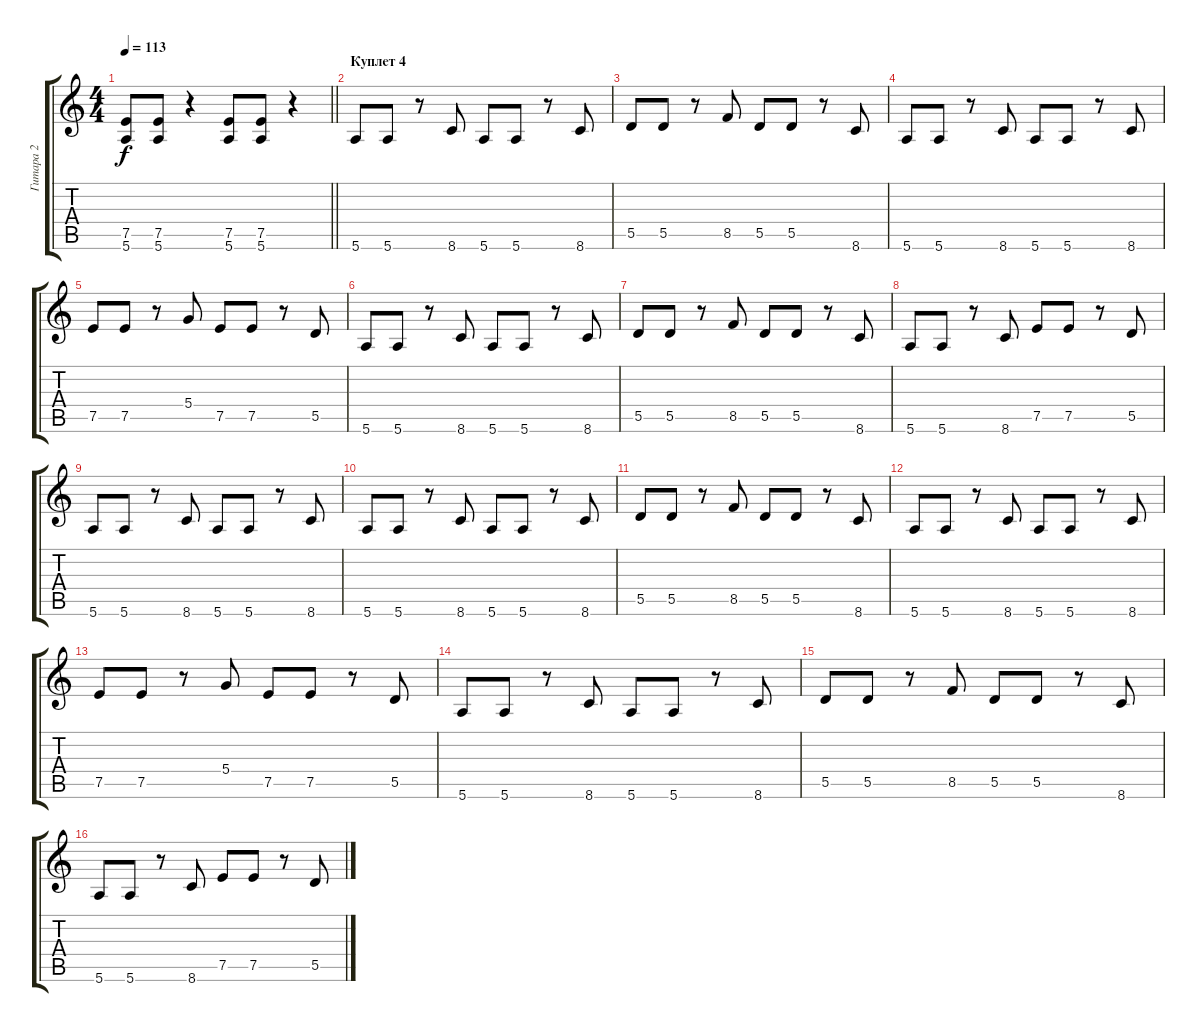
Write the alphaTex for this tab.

\track ("Гитара 2" "Гитара 2") {instrument distortionguitar}
\staff {score tabs}
\tuning (E4 B3 G3 D3 A2 E2) {hide}
\ts (4 4)
\tempo 113
\clef g2
\barLineRight lightlight
\ks c
(7.5 5.6).8{dy f} (7.5 5.6).8 r.4 (7.5 5.6).8 (7.5 5.6).8 r.4 |
\section ("" "Куплет 4")
5.6.8 5.6.8 r.8 8.6.8 5.6.8 5.6.8 r.8 8.6.8 |
5.5.8 5.5.8 r.8 8.5.8 5.5.8 5.5.8 r.8 8.6.8 |
5.6.8 5.6.8 r.8 8.6.8 5.6.8 5.6.8 r.8 8.6.8 |
7.5.8 7.5.8 r.8 5.4.8 7.5.8 7.5.8 r.8 5.5.8 |
5.6.8 5.6.8 r.8 8.6.8 5.6.8 5.6.8 r.8 8.6.8 |
5.5.8 5.5.8 r.8 8.5.8 5.5.8 5.5.8 r.8 8.6.8 |
5.6.8 5.6.8 r.8 8.6.8 7.5.8 7.5.8 r.8 5.5.8 |
5.6.8 5.6.8 r.8 8.6.8 5.6.8 5.6.8 r.8 8.6.8 |
5.6.8 5.6.8 r.8 8.6.8 5.6.8 5.6.8 r.8 8.6.8 |
5.5.8 5.5.8 r.8 8.5.8 5.5.8 5.5.8 r.8 8.6.8 |
5.6.8 5.6.8 r.8 8.6.8 5.6.8 5.6.8 r.8 8.6.8 |
7.5.8 7.5.8 r.8 5.4.8 7.5.8 7.5.8 r.8 5.5.8 |
5.6.8 5.6.8 r.8 8.6.8 5.6.8 5.6.8 r.8 8.6.8 |
5.5.8 5.5.8 r.8 8.5.8 5.5.8 5.5.8 r.8 8.6.8 |
5.6.8 5.6.8 r.8 8.6.8 7.5.8 7.5.8 r.8 5.5.8
